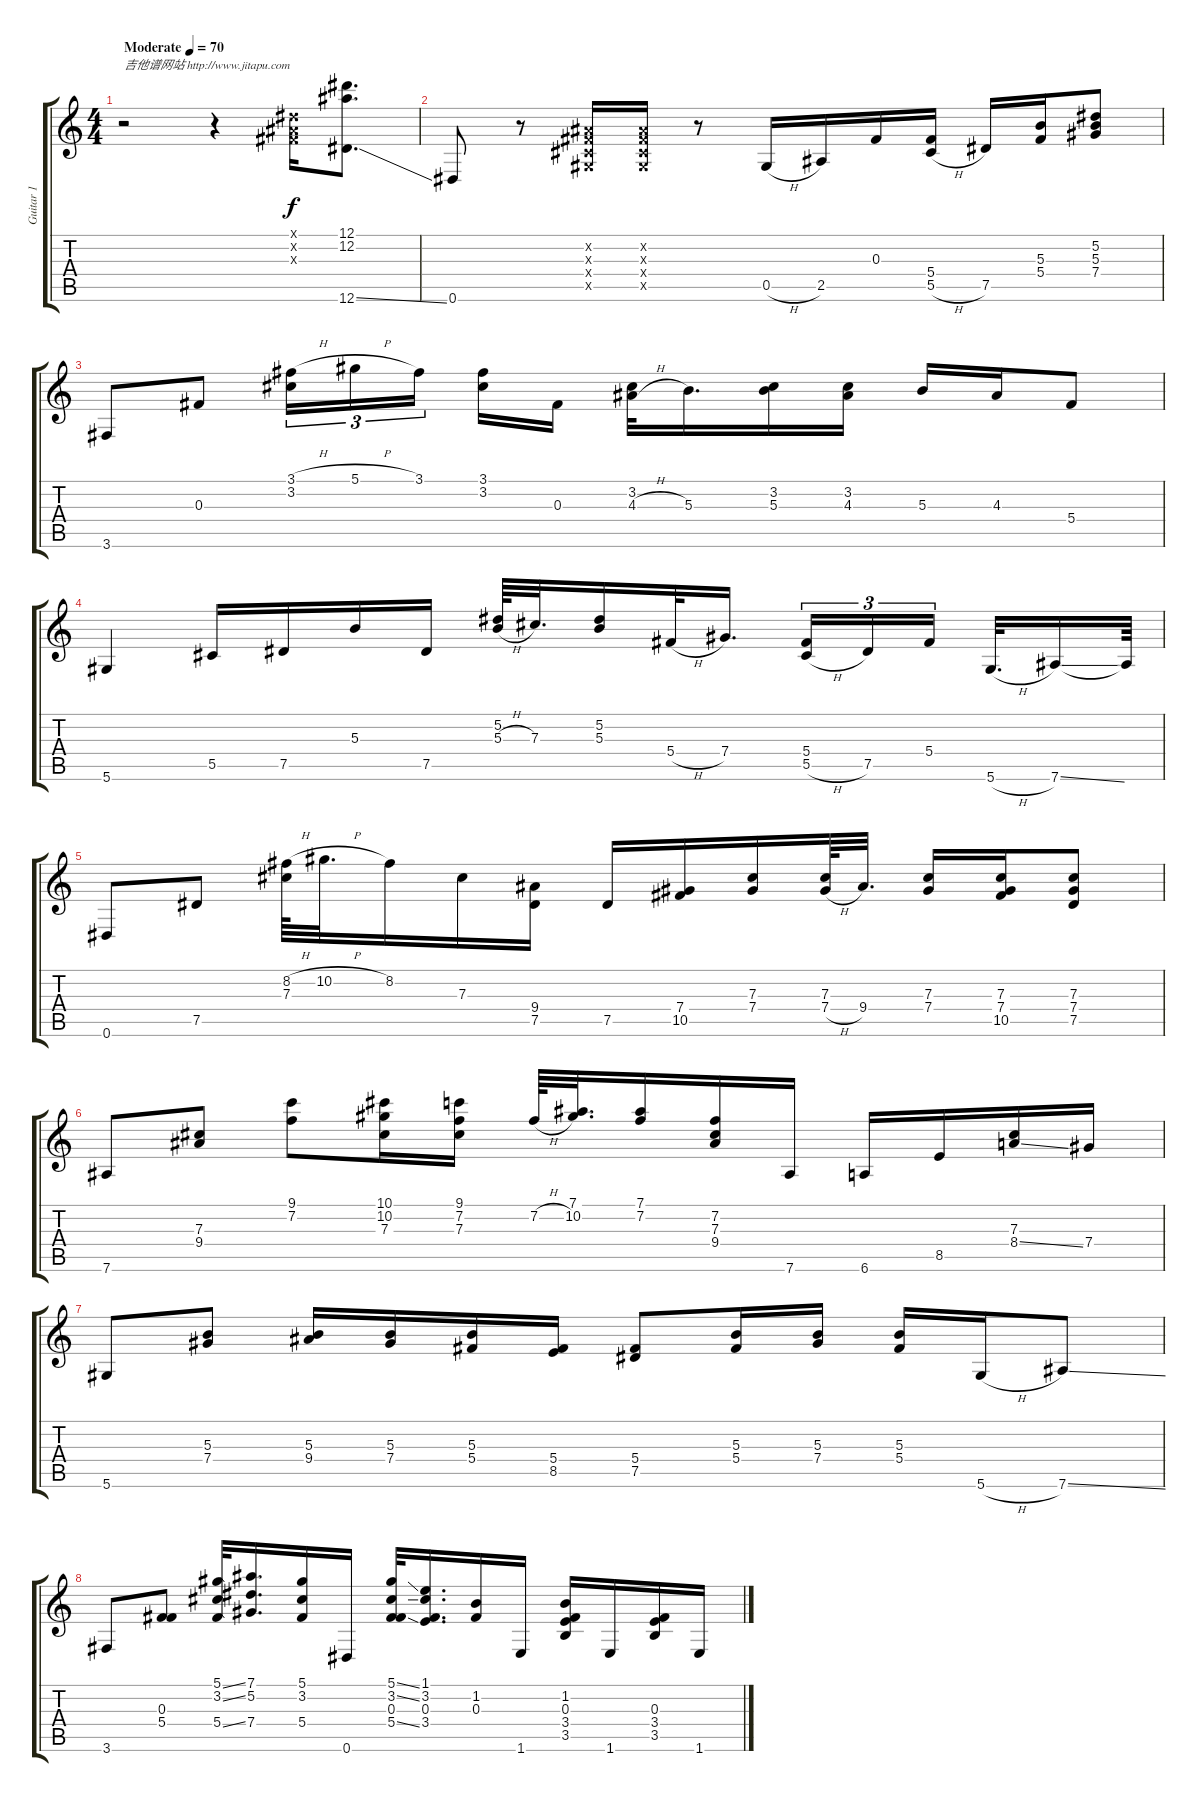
\track ("Guitar 1" "Guitar 1") {instrument electricguitarclean}
\staff {score tabs}
\tuning (Eb4 Bb3 Gb3 Db3 Ab2 Eb2) {hide}
\ts (4 4)
\tempo (70 "Moderate")
\clef g2
\ks c
r.2{txt "吉他谱网站 http://www.jitapu.com" dy f instrument electricguitarclean} r.4 (0.1{x} 0.2{x} 0.3{x}).16 (12.1 12.2 12.6{ss}).8{d} |
0.6.8 r.8 (0.2{x} 0.3{x} 0.4{x} 0.5{x}).16 (0.2{x} 0.3{x} 0.4{x} 0.5{x}).16 r.8 0.5{h}.16 2.5.16 0.3.16 (5.4 5.5{h}).16 7.5.16 (5.3 5.4).16 (5.2 5.3 7.4).8 |
3.6.8 0.3.8 (3.1{h} 3.2).16{tu (3 2)} 5.1{h}.16{tu (3 2)} 3.1.16{tu (3 2) beam splitsecondary} (3.1 3.2).16 0.3.16 (3.2 4.3{h}).32 5.3.16{d} (3.2 5.3).16 (3.2 4.3).16 5.3.16 4.3.16 5.4.8 |
5.6.4 5.5.16 7.5.16 5.3.16 7.5.16 (5.2 5.3{h}).64 7.3.32{d} (5.2 5.3).16 5.4{h}.32 7.4.16{d} (5.4 5.5{h}).16{tu (3 2)} 7.5.16{tu (3 2)} 5.4.16{tu (3 2) beam splitsecondary} 5.6{h}.32{d} 7.6{ss}.16 7.6{t}.64 |
0.6.8 7.5.8 (8.2{h} 7.3).64 10.2{h}.32{d} 8.2.16 7.3.16 (9.4 7.5).16 7.5.16 (7.4 10.5).16 (7.3 7.4).16 (7.3 7.4{h}).64 9.4.32{d} (7.3 7.4).16 (7.3 7.4 10.5).16 (7.3 7.4 7.5).8 |
7.6.8 (7.3 9.4).8 (9.1 7.2).8 (10.1 10.2 7.3).16 (9.1 7.2 7.3).16 7.2{h}.64 (7.1 10.2).32{d} (7.1 7.2).16 (7.2 7.3 9.4).16 7.6.16 6.6.16 8.5.16 (7.3 8.4{ss}).16 7.4.16 |
5.6.8 (5.3 7.4).8 (5.3 9.4).16 (5.3 7.4).16 (5.3 5.4).16 (5.4 8.5).16 (5.4 7.5).8 (5.3 5.4).16 (5.3 7.4).16 (5.3 5.4).16 5.6{h}.16 7.6{ss}.8 |
3.6.8 (0.3 5.4).8 (5.1{ss} 3.2{ss} 5.4{ss}).32 (7.1 5.2 7.4).16{d} (5.1 3.2 5.4).16 0.6.16 (5.1{ss} 3.2{ss} 0.3 5.4{ss}).32 (1.1 3.2 0.3 3.4).16{d} (1.2 0.3).16 1.6.16 (1.2 0.3 3.4 3.5).16 1.6.16 (0.3 3.4 3.5).16 1.6.16
